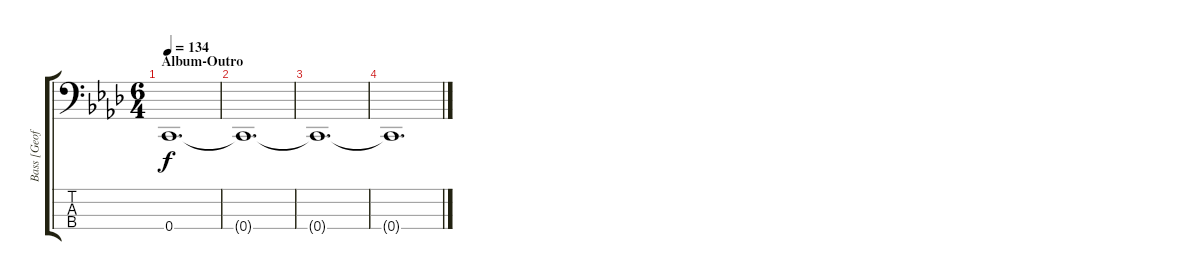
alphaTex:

\track ("Bass [Geoff Bergman]" "Bass [Geof") {instrument electricbasspick}
\staff {score tabs}
\tuning (F2 C2 G1 C1) {hide}
\ts (6 4)
\section ("" "Album-Outro")
\tempo 134
\clef f4
\ks fminor
0.4{t}.1{d dy f} |
0.4{t}.1{d} |
0.4{t}.1{d} |
0.4{t}.1{d}
